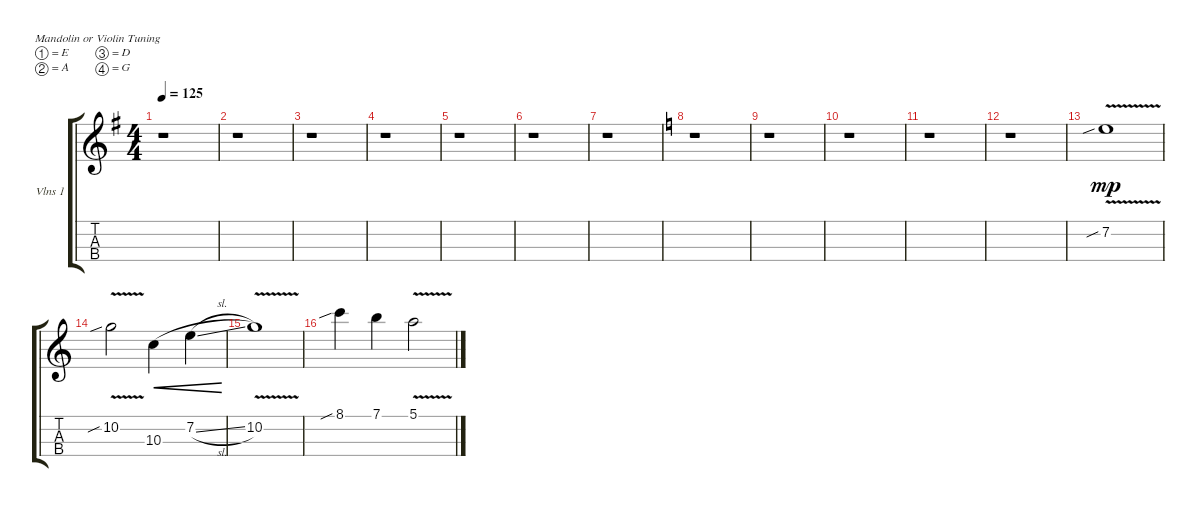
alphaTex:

\defaultSystemsLayout 4
\bracketExtendMode groupsimilarinstruments
\firstSystemTrackNameOrientation horizontal
\otherSystemsTrackNameOrientation horizontal
\track ("Violins 1" "Vlns 1 ") {instrument violin}
\staff {score tabs}
\tuning (E5 A4 D4 G3)
\ts (4 4)
\tempo 125
\clef g2
\scale
0.511811
\ks g
r.1{dy mp instrument violin} |
\scale
0.244094 r.1 |
\scale
0.244094 r.1 |
\scale
0.333333 r.1 |
\scale
0.333333 r.1 |
\scale
0.333333 r.1 |
\scale
0.333333 r.1 |
\scale
0.333333
\ks c
r.1 |
\scale
0.333333 r.1 |
\scale
0.333333 r.1 |
\scale
0.333333 r.1 |
\scale
0.333333 r.1 |
\scale
0.333333 7.2{v sib}.1 |
\scale
0.333333 10.2{v sib}.2 10.3.4{cre legatoorigin} 7.2{sl}.4{cre legatoorigin} |
\scale
0.333333 10.2{v}.1 |
\scale
0.333333 8.1{sib}.4 7.1.4 5.1{v}.2
